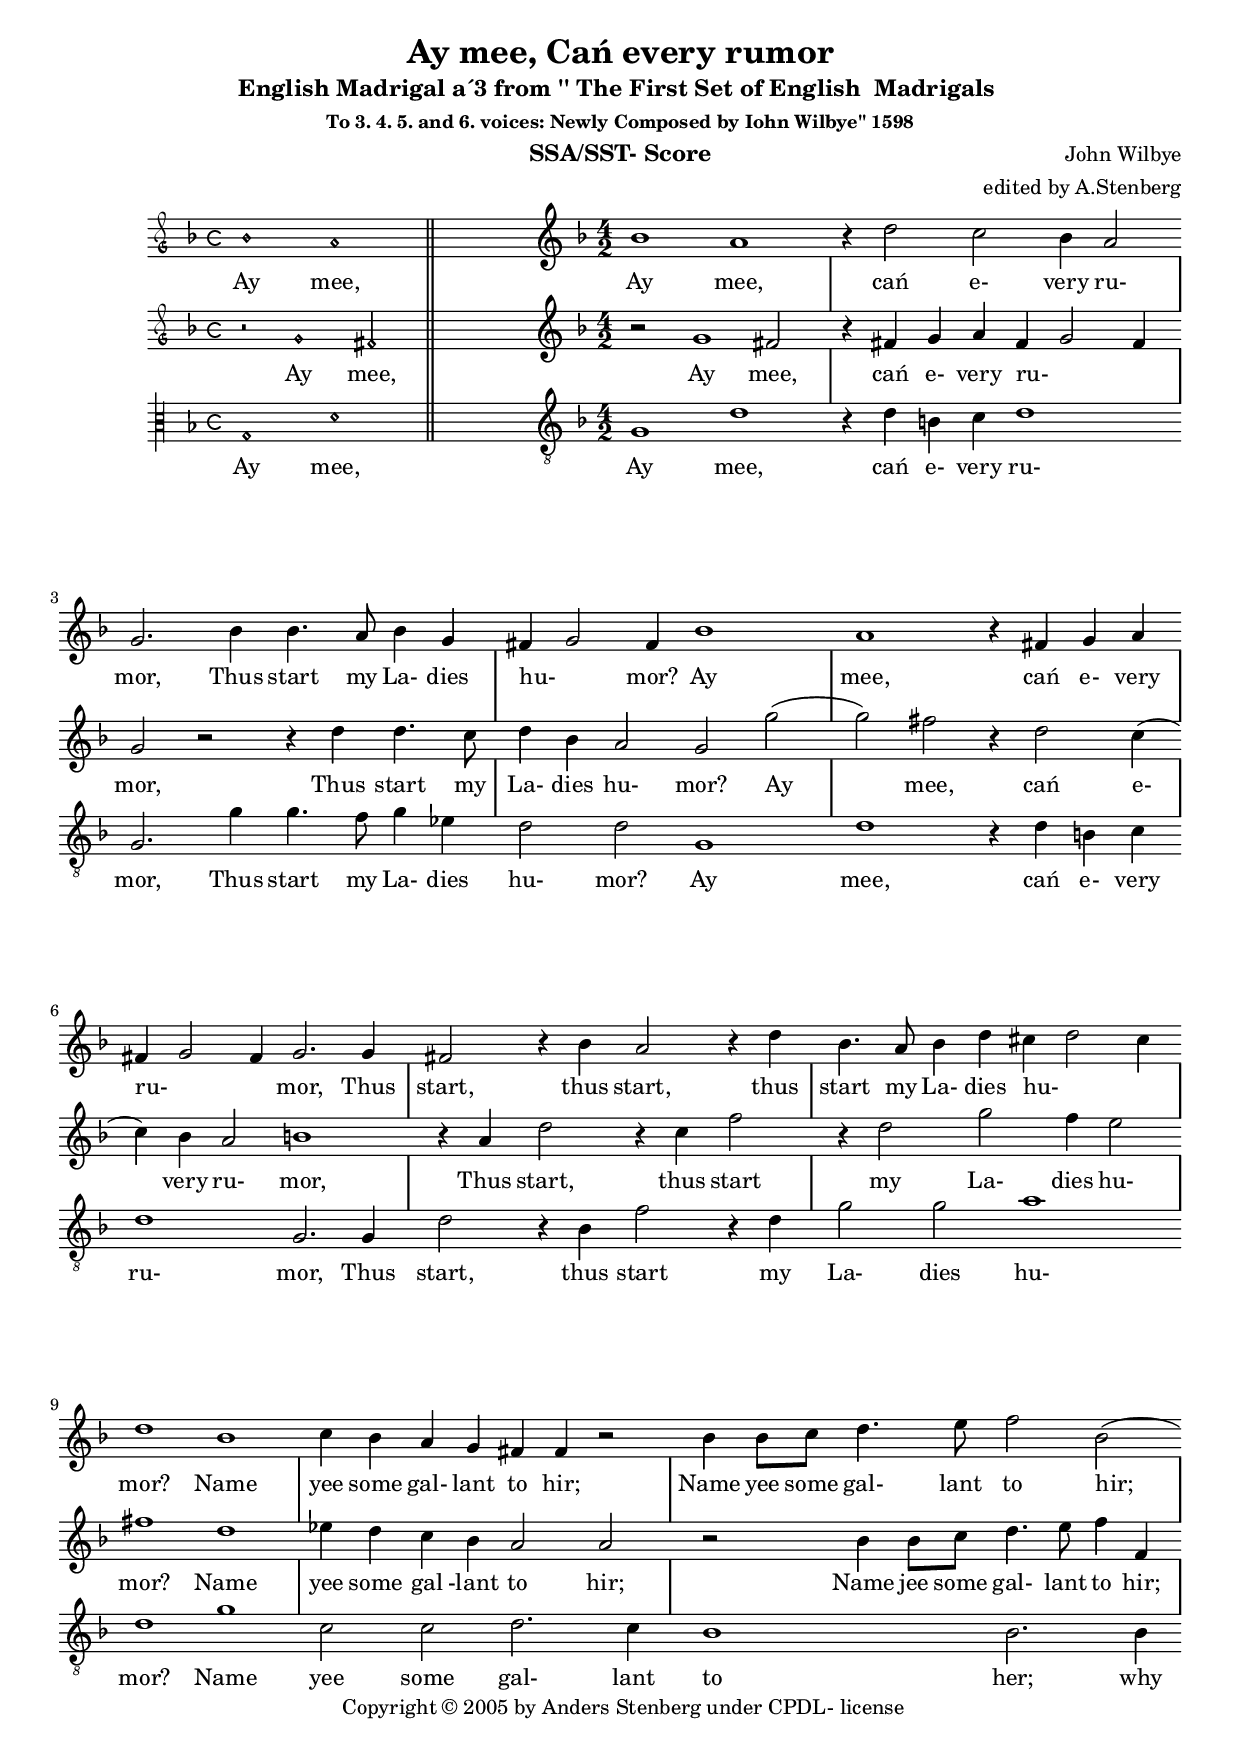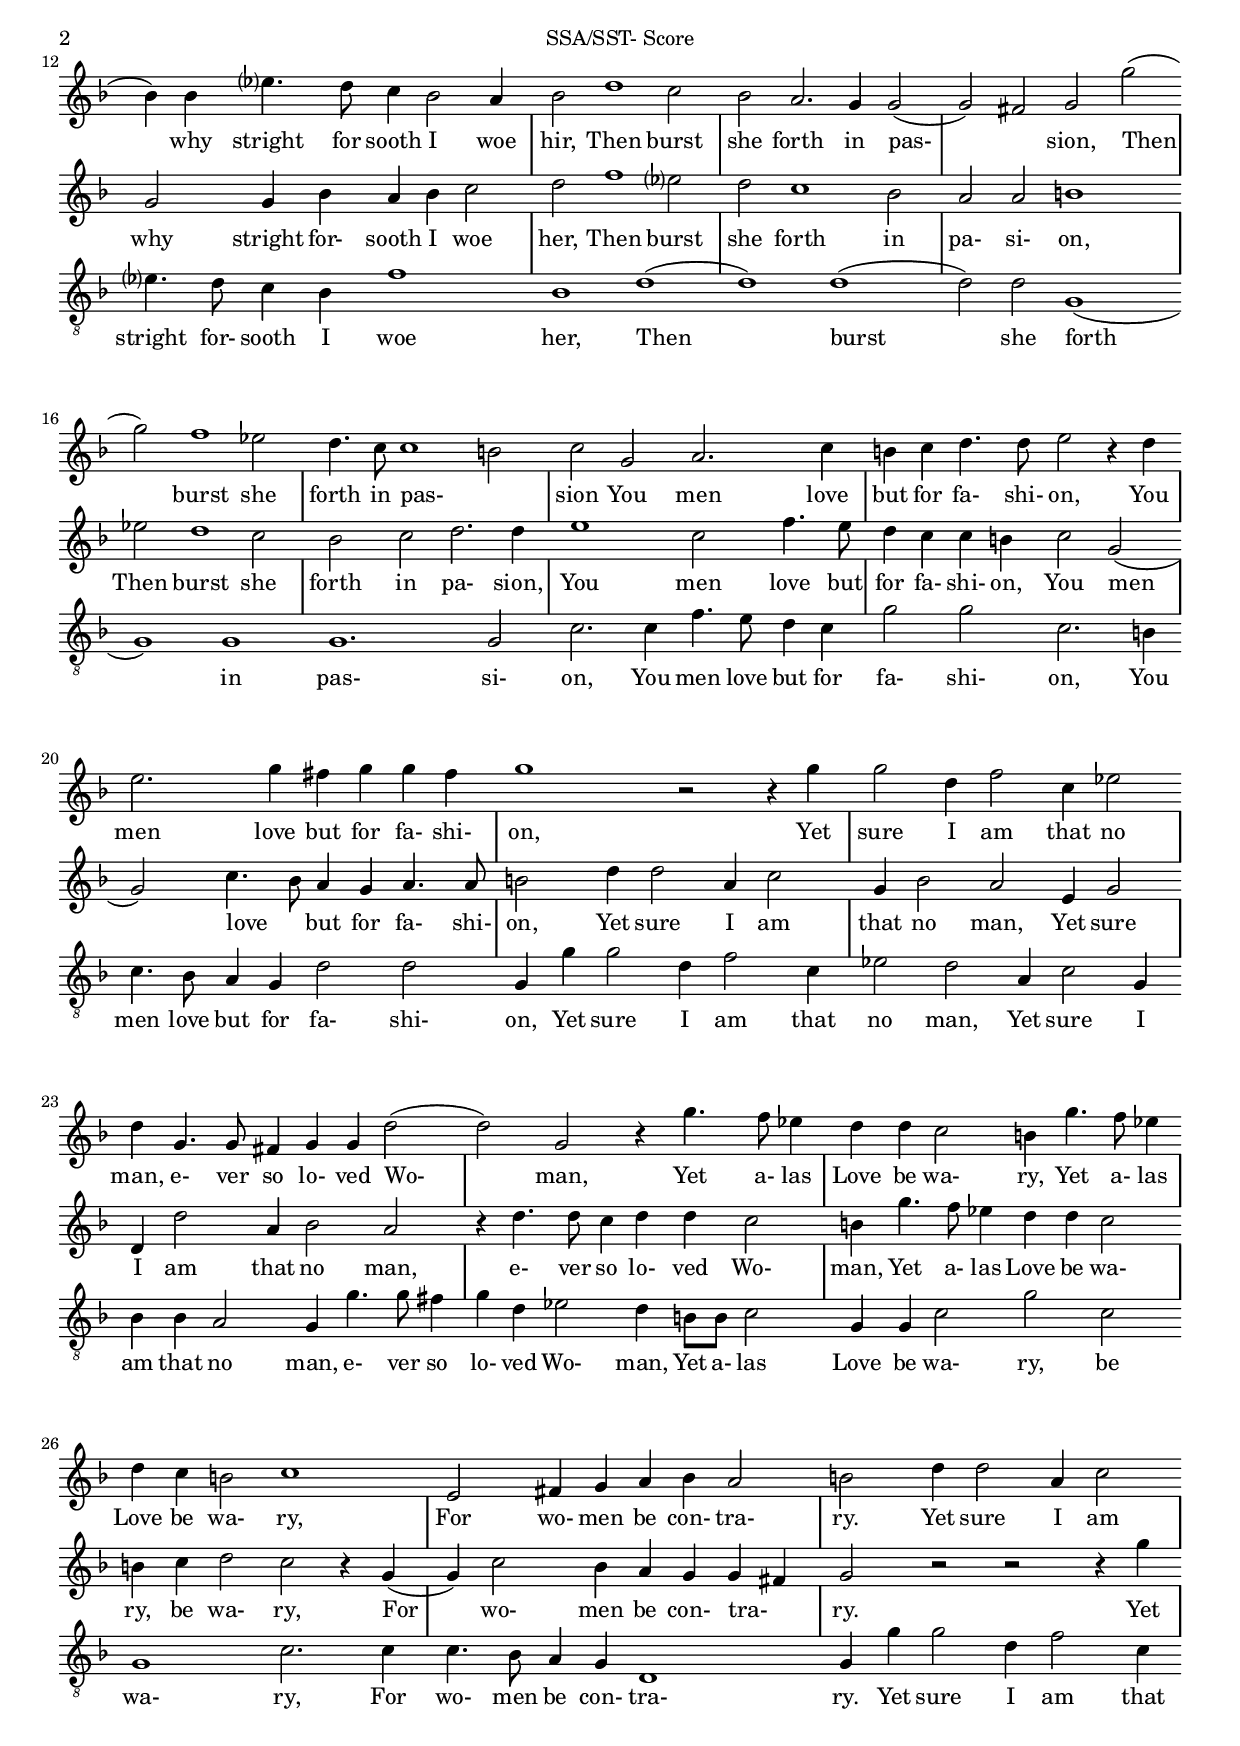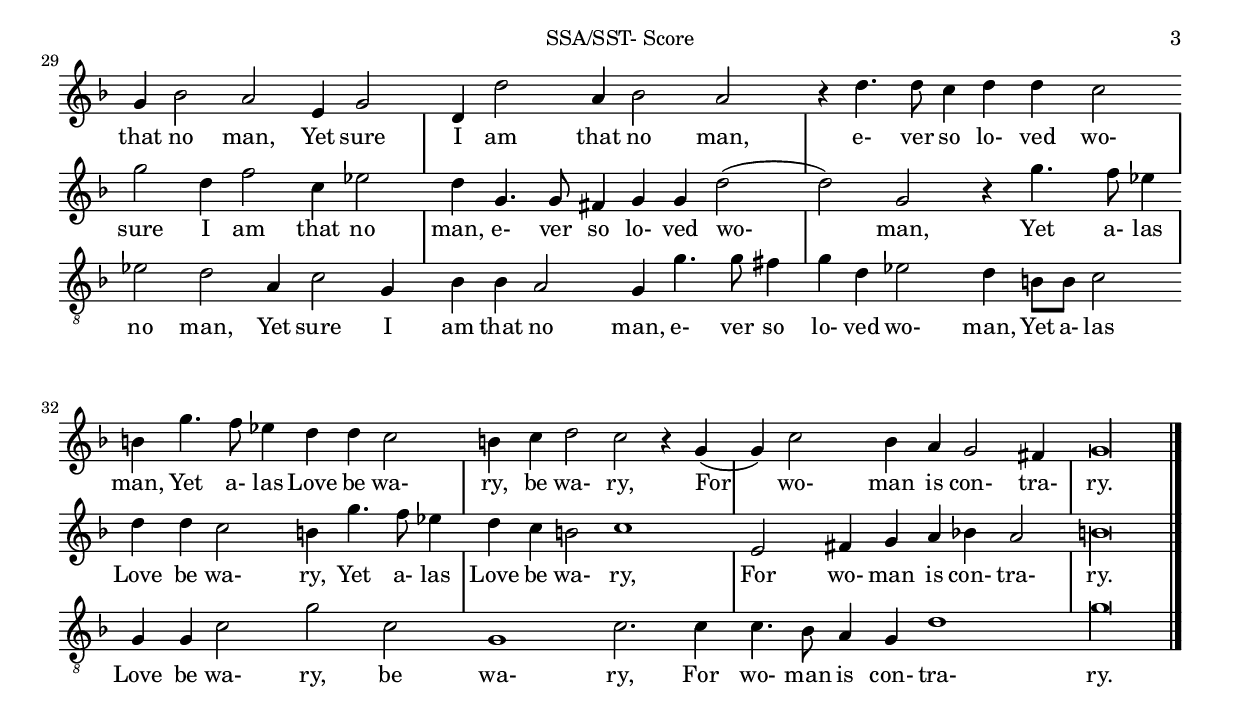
\version "2.6.0"
#(set-global-staff-size 18)
\paper {
	raggedbottom = ##t
	raggedlastbottom = ##t	
}
 \header {
        title= "Ay mee, Cań every rumor"
        subtitle= "English Madrigal a´3 from '' The First Set of English  Madrigals "
        subsubtitle= "To 3. 4. 5. and 6. voices: Newly Composed by Iohn Wilbye'' 1598"
        composer= "John Wilbye"
        arranger= "edited by A.Stenberg"
        instrument= "SSA/SST- Score"
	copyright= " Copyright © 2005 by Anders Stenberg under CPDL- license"
    }
global = {
  \set Score.skipBars = ##t

  % incipit
  \once \override Score.SystemStartBracket #'transparent = ##t
  \override Score.SpacingSpanner #'spacing-increment = #1.0 % tight spacing
  \key g \dorian
  \time 4/4
  \once \override Staff.TimeSignature #'style = #'neomensural
  \override Staff.KeySignature  #'style = #'mensural
  \override Voice.NoteHead #'style = #'neomensural
  \override Voice.Rest #'style = #'neomensural
  \set Staff.printKeyCancellation = ##f
  \cadenzaOn % turn off bar lines
  \skip 1*2
  \once \override Staff.BarLine #'transparent = ##f
  \bar "||"
  \skip 1*1 % need this extra \skip such that clef change comes
            % after bar line
  \bar ""

  % main
  \revert Score.SpacingSpanner #'spacing-increment % CHECK: no effect?
  \cadenzaOff % turn bar lines on again
  \once \override Staff.Clef #'full-size-change = ##t
  \set Staff.forceClef = ##t
  \override Staff.KeySignature  #'style = #'default
  \key g \dorian
  \time 4/2
  \override Voice.NoteHead #'style = #'default
  \override Voice.Rest #'style = #'default

  % FIXME: setting printKeyCancellation back to #t must not
  % occur in the first bar after the incipit.  Dto. for forceClef.
  % Therefore, we need an extra \skip.
  \skip 1*1
  \set Staff.printKeyCancellation = ##t
  \set Staff.forceClef = ##f

  \skip 1*71 % the actual music

  % let finis bar go through all staves
  \override Staff.BarLine #'transparent = ##f

  % finis bar
  \bar "|."
}

discantusIncipit = {
  \relative c''  {
    \set Staff.instrument = "Cantus  "
    
    % incipit
    \clef "mensural-g"
    bes1 a   % two bars
    
    \skip 1*1 % one bar
  }
  }
discantusNotes = {
    % main
    \set Staff.midiInstrument = "choir aahs"
    \relative c''  {
	    
    \clef "G"
    
    bes1 a |
    
    r4 d2 c bes4 a2  |
    
    g2. bes4 bes4. a8 bes4 g |
    
    fis4\melisma g2\melismaEnd fis4 bes1 |%4
    
    a r4 fis4 g a |
    
    fis4\melisma g2 fis4\melismaEnd g2. g4 |
    
    fis2 r4 bes4 a2 r4 d4|
    
    bes4. a8 bes4 d cis4\melisma d2 cis4\melismaEnd |%8
    
    d1 bes |
    
    c4 bes a g fis fis r2 |
    
    bes4 bes8 c d4. e8 f2 bes,2( |
    
    bes4) bes es?4. d8 c4 bes2 a4 |%12
    
    bes2 d1 c2 |
    
    bes a2. g4 g2( \melisma |
    
    g2) fis2 \melismaEnd g g'2( |
    
    g) f1 es2 |%16
    
    d4. c8 c1\melisma b2\melismaEnd |
    
    c2 g a2. c4 |
    
    b c d4. d8 e2 r4 d4 |
    
    e2. g4 fis g g fis |%20
    
    g1 r2 r4 g4 |
    
    g2 d4 f2 c4 es2 |
    
    d4 g,4. g8 fis4 g g d'2( |
    
    d) g, r4 g'4. f8 es4 |%24
    
    d d c2 b4 g'4. f8 es4 |
    
    d c b2 c1 |
    
    e,2 fis4 g a bes a2 |
    
    b d4 d2 a4 c2 |%28
    
    g4 bes2 a e4 g2 |
    
    d4 d'2  a4 bes2 a |
    
    r4 d4. d8 c4 d d c2 |
    
    b4 g'4. f8 es4 d d c2 |%32
    
    b4 c d2 c r4 g4( |
    
    g) c2 bes4 a g2 fis4 |
    
    g\longa
  }
}

discantusLyricsInc = \lyricmode {
  % incipit
Ay mee, }
discantusLyrics = \lyricmode {
  % main
 Ay mee, cań e- very ru- mor, 
 
 Thus start my La- dies hu- mor?
 
 Ay mee, cań e- very ru- mor, 
 
 Thus start, thus start, thus start my La- dies hu- mor?
 
 Name yee some gal- lant to hir;
 
 Name yee some gal- lant to hir; 
 
 why stright for sooth I woe hir,
 
 Then burst she forth in pas- sion,
 
 Then burst she forth in pas- sion
 
 You men love but for fa- shi- on,
 
 You men love but for fa- shi- on,
 
 Yet sure I am that no man,
 
 e- ver so lo- ved Wo- man,
 
 Yet a- las Love be wa- ry,
 
 Yet a- las Love be wa- ry,
 
 For wo- men be con- tra- ry.
 
 Yet sure I am that no man,
 
 Yet sure I am that no man,
 
 e- ver so lo- ved wo- man,
 
 Yet a- las Love be wa- ry, be wa- ry,
 
 For wo- man is con- tra- ry.
}

altusIncipit = {
  \relative c'  {
    \set Staff.instrument = "Altus  "
    
    % incipit
    \clef "mensural-g"
    r2 g'1       
    fis2    % two bars

    \skip 1*1 % one bar
  	}
		}
altusNotes = {
  \relative c'  {
    % main
    \set Staff.midiInstrument = "choir aahs"
    \clef "treble"
   
    r2 g'1 fis2 |
    
    r4 fis4 g a fis\melisma g2 fis4 \melismaEnd|
    
    g2 r2 r4 d'4 d4. c8 |
    
    d4 bes a2 g2 g'2( |%4
    
    g2) fis r4 d2 c4( |
    
    c4) bes a2 b1 |
    
    r4 a4 d2 r4 c4 f2 |
    
    r4 d2 g f4 e2 |%8
    
    fis1 d1 |
    
    es4 d c bes a2 a |
    
    r2 bes4 bes8 c d4. e8 f4 f, |
    
    g2 g4 bes a bes c2 |%12
    
    d f1 es?2 |
    
    d2 c1 bes2 |
    
    a a b1 |%16
    
    es2 d1 c2  |
    
    bes2 c d2. d4  |
    
    e1 c2 f4. e8 |
    
    d4 c c b c2 g2( |
    
    g2) c4.\melisma bes8\melismaEnd a4 g a4. a8  |%20
    
    b2 d4 d2 a4 c2  |
    
    g4 bes2 a2 e4 g2  |
    
    d4 d'2 a4 bes2 a2 |
    
    r4 d4. d8  c4 d4 d  c2 |%24
    
    b4 g'4. f8 es4 d d c2 |
    
    b4 c d2 c r4 g4( |
    
    g) c2 bes4 a g g\melisma fis\melismaEnd |
    
    g2 r2 r2 r4 g'4 |%28
    
    g2 d4 f2 c4 es2 |
    
    d4 g,4. g8 fis4 g g d'2( |
    
    d) g,2 r4 g'4. f8 es4 |
    
    d4 d c2 b4 g'4. f8 es4 |%32
    
    d c b2 c1 |
    
    e,2 fis4 g a bes! a2 |
    
    b!\longa
  }
}

altusLyricsInc = \lyricmode {
  % incipit
 Ay mee,

} 

altusLyrics = \lyricmode {
  % main
  
  Ay mee, cań e- very ru- mor, 
 
 Thus start my La- dies hu- mor?
 
 Ay mee, cań e- very ru- mor, 
 
 Thus start, thus start my La- dies hu- mor?
 
 Name yee some gal -lant to hir;
 
 Name jee some gal- lant to hir;
 
 why stright for- sooth I woe her,
 
 Then burst she forth in pa- si- on,
 
 Then burst she forth in pa- sion,
 
 You men love but for fa- shi- on,
 
 You men love but for fa- shi- on,
 
 Yet sure I am that no man,
 
 Yet sure I am that no man,
 
 e- ver so lo- ved Wo- man,
 
 Yet a- las Love be wa- ry,
 
 be wa- ry,
 
 For wo- men be con- tra- ry.
 
 Yet sure I am that no man,
 
 e- ver so lo- ved wo- man,
 
 Yet a- las Love be wa- ry, 
 
 Yet a- las Love be wa- ry,
 
 For wo- man is con- tra- ry.
  
}



bassusIncipit = {
  \relative c {
    \set Staff.instrument = "Bassus  "
    
    % incipit
    \clef "petrucci-c3"
    g'1 d'  
      % two bars
    \skip 1*1 % one bar
  }
}
bassusNotes = {
	 % main
	 \set Staff.midiInstrument = "choir aahs"
  \relative c {
   
   \clef "G_8"
   
   g'1 d' |
   
   r4 d4 b c d1 |
   
   g,2. g'4 g4. f8  g4 es |
   
   d2 d2  g,1 |%4
   
   d' r4 d b c |
   
   d1 g,2. g4  |
   
   d'2 r4 bes4 f'2 r4 d4 |
   
   g2 g a1 |%8
   
   d, g |
   
   c,2 c d2. c4 |
   
   bes1 bes2. bes4 |
   
   es?4. d8 c4 bes f'1 |%12
   
   bes,1 d1( |
   
   d) d1( |
   
   d2) d2 g,1( |
   
   g) g |%16
   
   g1. g2 |
   
   c2. c4 f4. e8 d4 c |
   
   g'2 g c,2. b4 |
   
   c4. bes8 a4 g d'2 d |%20
   
   g,4 g' g2 d4 f2 c4 |
   
   es2 d a4 c2 g4 |
   
   bes bes a2 g4 g'4. g8 fis4 |
   
   g4 d es2 d4 b8 b c2 |%24
   
   g4 g c2 g' c, |
   
   g1 c2. c4 |
   
   c4. bes8 a4 g d1 |
   
   g4 g' g2 d4 f2 c4 |%28
   
   es2 d a4 c2 g4 |
   
   bes bes a2 g4 g'4. g8 fis4 |
   
   g4 d es2 d4 b8 b c2 |
   
   g4 g c2 g' c, |
   
   g1 c2. c4 |
   
   c4. bes8 a4 g d'1 |
   
   g\longa
  }
}

bassusLyricsInc = \lyricmode {
  % incipit
  Ay mee,
}

bassusLyrics = \lyricmode {
  % main
  
  Ay mee, cań e- very ru- mor, 
 
 Thus start my La- dies hu- mor?
 
 Ay mee, cań e- very ru- mor, 
 
 Thus start,  thus start my La- dies hu- mor?
 
 Name yee some gal- lant to her; 
 
 why stright for- sooth I woe her,
 
 Then burst she forth in pas- si- on,
 
 You men love but for fa- shi- on,
 
 You men love but for fa- shi- on,
 
 Yet sure I am that no man,
 
 Yet sure I am that no man,
 
 e- ver so lo- ved Wo- man,
 
 Yet a- las Love be wa- ry,
 
 be wa- ry,
 
 For wo- men be con- tra- ry.
 
 Yet sure I am that no man,
 
 Yet sure I am that no man,
 
 e- ver so lo- ved wo- man,
 
 Yet a- las Love be wa- ry, 
 
 be wa- ry,
 
 For wo- man is con- tra- ry.

}

\score {
  \context StaffGroup = choirstaff <<
    \context Voice =
    discantusNotes <<\global { \discantusIncipit \discantusNotes } >>
    \context Lyrics =
      discantusLyrics \lyricsto discantusNotes { \discantusLyricsInc \discantusLyrics }
    \context Voice =
    altusNotes << \global { \altusIncipit \altusNotes } >>
    \context Lyrics =
      altusLyrics \lyricsto altusNotes { \altusLyricsInc \altusLyrics }
   
    \context Voice =
    bassusNotes << \global { \bassusIncipit \bassusNotes } >>
    \context Lyrics =
      bassusLyrics \lyricsto bassusNotes { \bassusLyricsInc \bassusLyrics }
  >>

  \layout {
    \context {
      \Score
      \override BarLine #'transparent = ##t
      \remove "System_start_delimiter_engraver"
    }
    \context {
      \Voice
%      \override Slur #'transparent = ##t
    }
  }
}

%for midi

\score {
	
	\context ChoirStaff <<
	
	\context Staff { \discantusNotes }
	
	\context Staff { \altusNotes }
	
	\context Staff { \bassusNotes }
	
	>>
	
	\midi { \tempo 2 = 100 }
}
